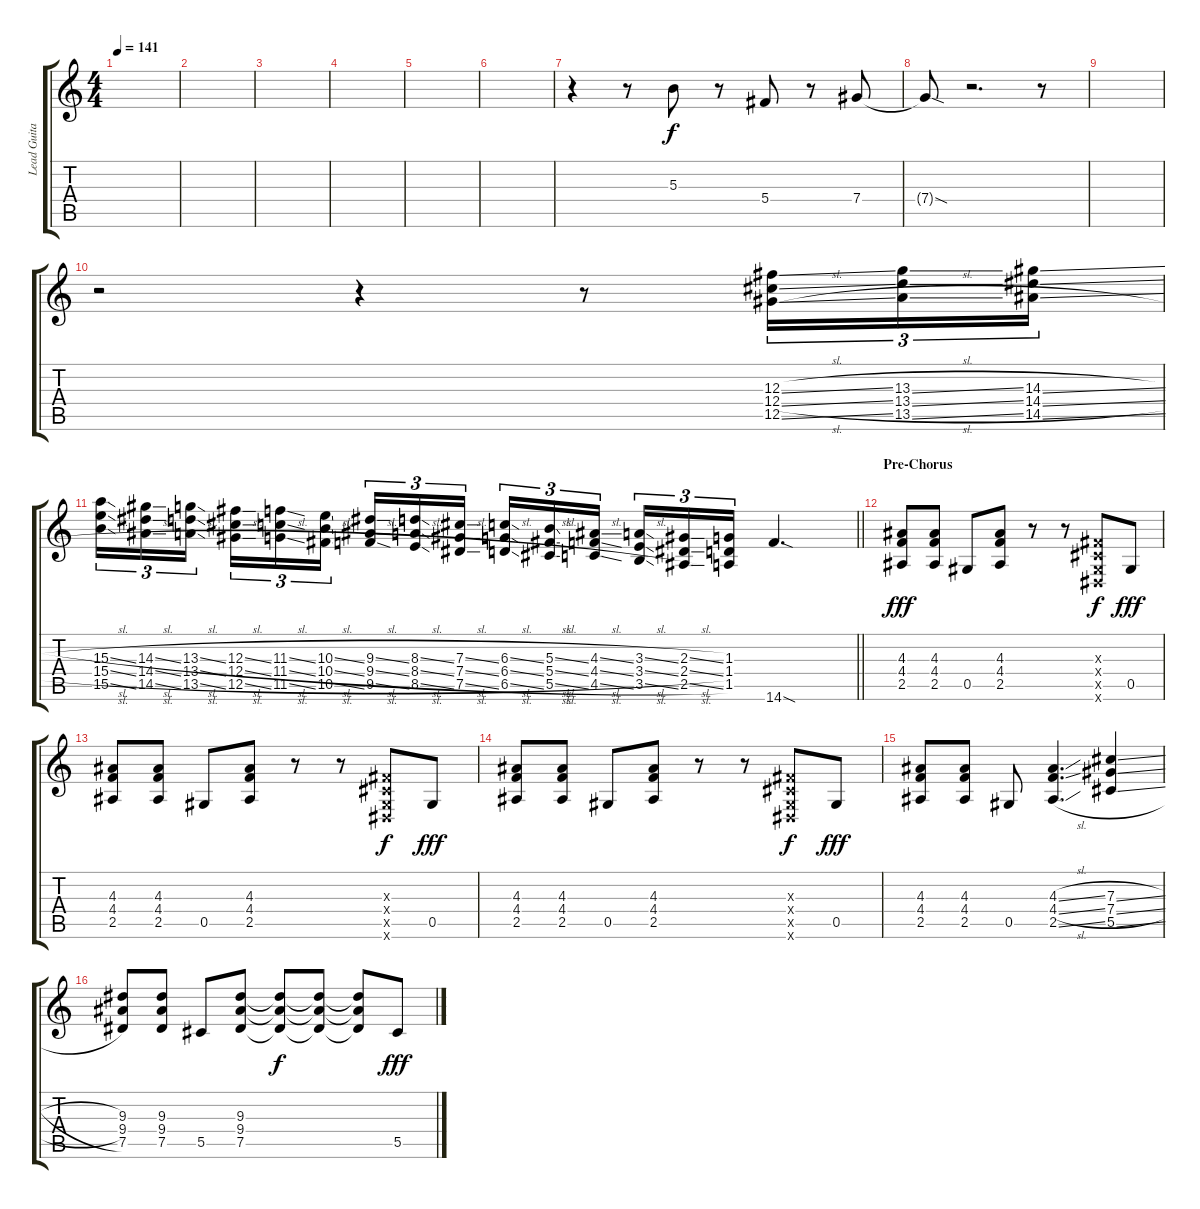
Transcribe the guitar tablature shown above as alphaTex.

\track ("Lead Guitar" "Lead Guita") {instrument overdrivenguitar}
\staff {score tabs}
\tuning (Eb4 Bb3 Gb3 Db3 Ab2 Eb2) {hide}
\ts (4 4)
\tempo 141
\clef g2
\ks c
|
|
|
|
|
|
r.4 r.8 5.3.8 r.8 5.4.8 r.8 7.4.8 |
7.4{sod t}.8 r.2{d} r.8 |
|
r.2 r.4 r.8 (12.3{sl} 12.4{sl} 12.5{sl}).16{tu (3 2) instrument distortionguitar} (13.3{sl} 13.4{sl} 13.5{sl}).16{tu (3 2)} (14.3{sl} 14.4{sl} 14.5{sl}).16{tu (3 2)} |
\barLineRight lightlight
(15.3{sl} 15.4{sl} 15.5{sl}).16{tu (3 2)} (14.3{sl} 14.4{sl} 14.5{sl}).16{tu (3 2)} (13.3{sl} 13.4{sl} 13.5{sl}).16{tu (3 2) beam splitsecondary} (12.3{sl} 12.4{sl} 12.5{sl}).16{tu (3 2)} (11.3{sl} 11.4{sl} 11.5{sl}).16{tu (3 2)} (10.3{sl} 10.4{sl} 10.5{sl}).16{tu (3 2)} (9.3{sl} 9.4{sl} 9.5{sl}).16{tu (3 2)} (8.3{sl} 8.4{sl} 8.5{sl}).16{tu (3 2)} (7.3{sl} 7.4{sl} 7.5{sl}).16{tu (3 2) beam splitsecondary} (6.3{sl} 6.4{sl} 6.5{sl}).16{tu (3 2)} (5.3{sl} 5.4{sl} 5.5{sl}).16{tu (3 2)} (4.3{sl} 4.4{sl} 4.5{sl}).16{tu (3 2)} (3.3{sl} 3.4{sl} 3.5{sl}).16{tu (3 2)} (2.3{sl} 2.4{sl} 2.5{sl}).16{tu (3 2)} (1.3 1.4 1.5).16{tu (3 2)} 14.6{sod}.4{d instrument overdrivenguitar} |
\section ("" "Pre-Chorus")
(4.3 4.4 2.5).8{dy fff volume 13} (4.3 4.4 2.5).8 0.5.8 (4.3 4.4 2.5).8 r.8 r.8 (0.3{x} 0.4{x} 0.5{x} 0.6{x}).8{dy f} 0.5.8{dy fff} |
(4.3 4.4 2.5).8{volume 13} (4.3 4.4 2.5).8 0.5.8 (4.3 4.4 2.5).8 r.8 r.8 (0.3{x} 0.4{x} 0.5{x} 0.6{x}).8{dy f} 0.5.8{dy fff} |
(4.3 4.4 2.5).8{volume 13} (4.3 4.4 2.5).8 0.5.8 (4.3 4.4 2.5).8 r.8 r.8 (0.3{x} 0.4{x} 0.5{x} 0.6{x}).8{dy f} 0.5.8{dy fff} |
(4.3 4.4 2.5).8 (4.3 4.4 2.5).8 0.5.8 (4.3{sl} 4.4{sl} 2.5{sl}).4{d} (7.3{sl} 7.4{sl} 5.5{sl}).4 |
(9.3 9.4 7.5).8 (9.3 9.4 7.5).8 5.5.8 (9.3 9.4 7.5).8 (9.3{t} 9.4{t} 7.5{t}).8{dy f} (9.3{t} 9.4{t} 7.5{t}).8 (9.3{t} 9.4{t} 7.5{t}).8 5.5.8{dy fff}
